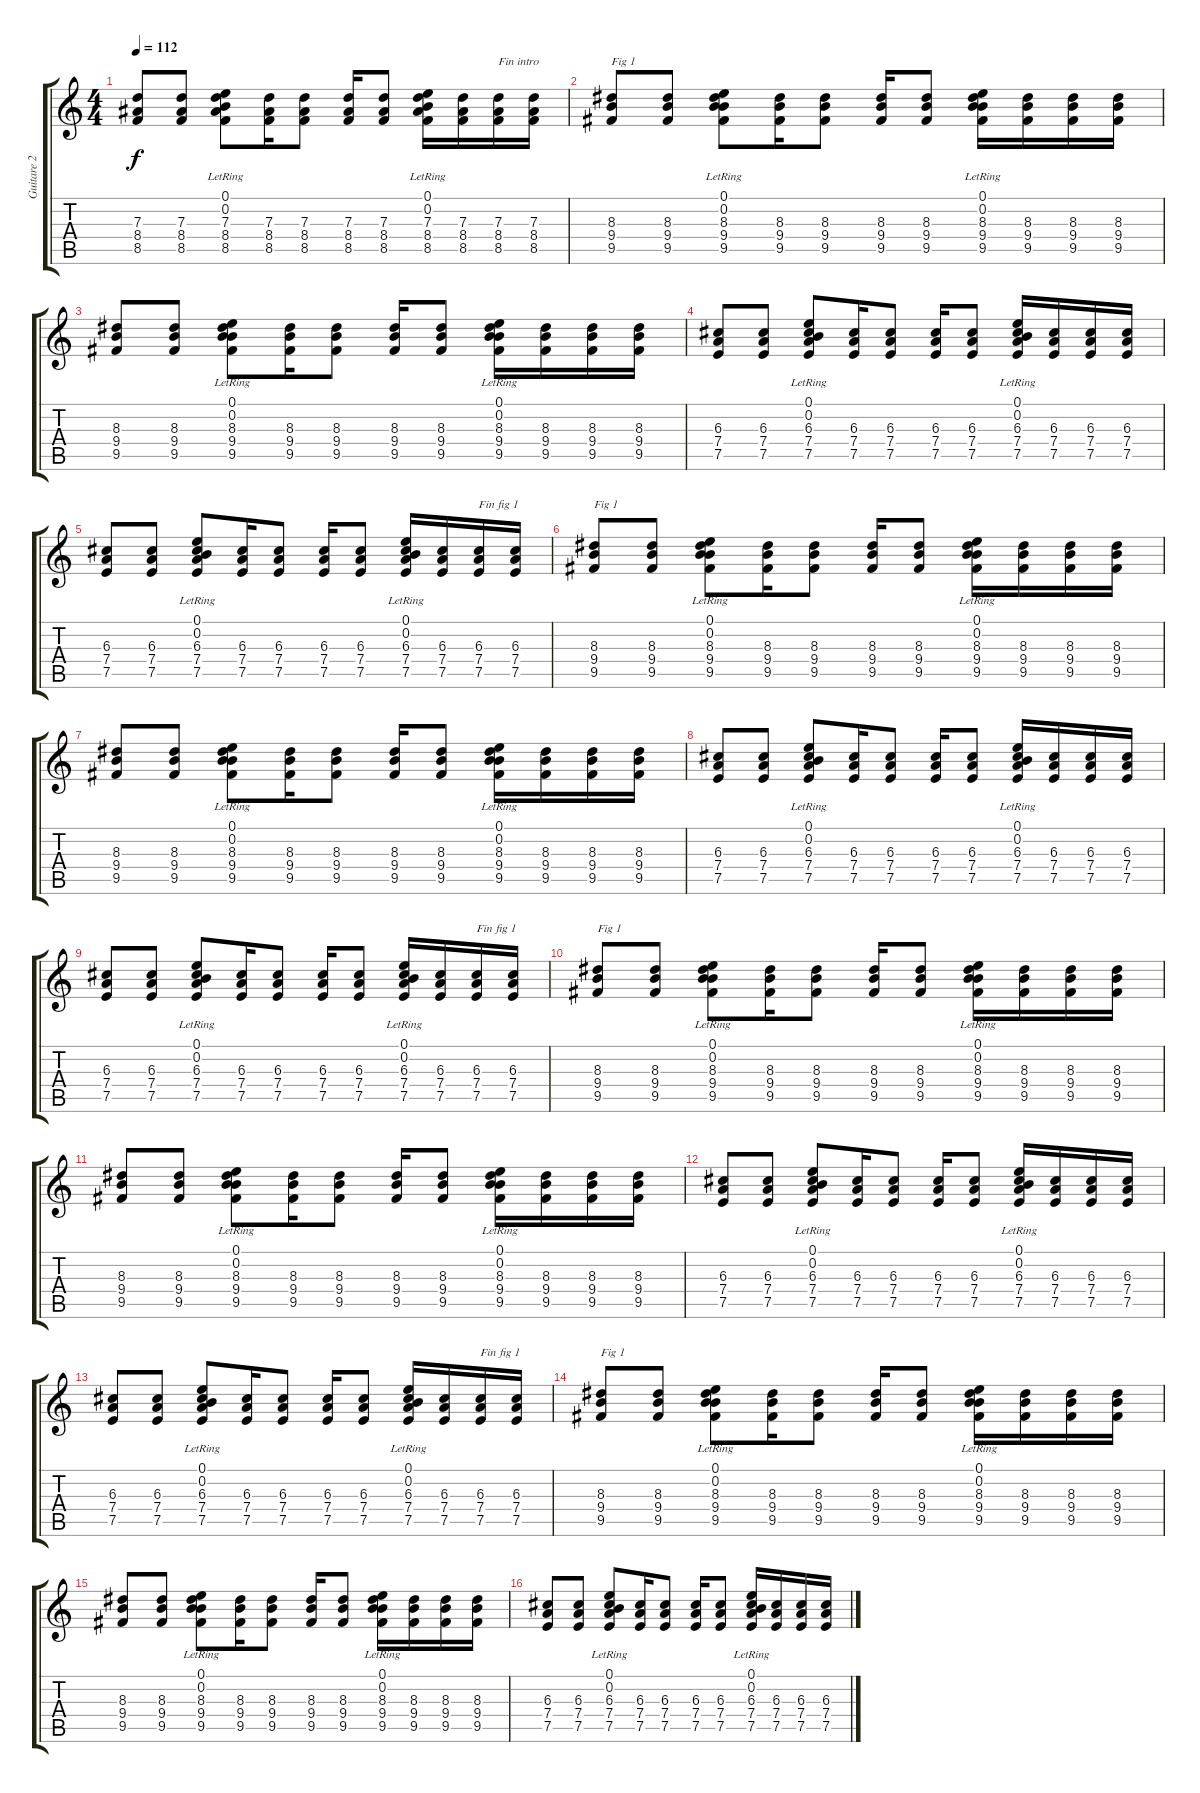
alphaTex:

\track ("Guitare 2" "Guitare 2") {instrument acousticguitarsteel}
\staff {score tabs}
\tuning (E4 B3 G3 D3 A2 E2) {hide}
\ts (4 4)
\tempo 112
\clef g2
\ks c
(7.3 8.4 8.5).8{dy f} (7.3 8.4 8.5).8 (0.1{lr} 0.2{lr} 7.3 8.4 8.5).8 (7.3 8.4 8.5).16 (7.3 8.4 8.5).8 (7.3 8.4 8.5).16 (7.3 8.4 8.5).8 (0.1{lr} 0.2{lr} 7.3 8.4 8.5).16 (7.3 8.4 8.5).16 (7.3 8.4 8.5).16{txt "Fin intro"} (7.3 8.4 8.5).16 |
(8.3 9.4 9.5).8{txt "Fig 1"} (8.3 9.4 9.5).8 (0.1{lr} 0.2{lr} 8.3 9.4 9.5).8 (8.3 9.4 9.5).16 (8.3 9.4 9.5).8 (8.3 9.4 9.5).16 (8.3 9.4 9.5).8 (0.1{lr} 0.2{lr} 8.3 9.4 9.5).16 (8.3 9.4 9.5).16 (8.3 9.4 9.5).16 (8.3 9.4 9.5).16 |
(8.3 9.4 9.5).8 (8.3 9.4 9.5).8 (0.1{lr} 0.2{lr} 8.3 9.4 9.5).8 (8.3 9.4 9.5).16 (8.3 9.4 9.5).8 (8.3 9.4 9.5).16 (8.3 9.4 9.5).8 (0.1{lr} 0.2{lr} 8.3 9.4 9.5).16 (8.3 9.4 9.5).16 (8.3 9.4 9.5).16 (8.3 9.4 9.5).16 |
(6.3 7.4 7.5).8 (6.3 7.4 7.5).8 (0.1{lr} 0.2{lr} 6.3 7.4 7.5).8 (6.3 7.4 7.5).16 (6.3 7.4 7.5).8 (6.3 7.4 7.5).16 (6.3 7.4 7.5).8 (0.1{lr} 0.2{lr} 6.3 7.4 7.5).16 (6.3 7.4 7.5).16 (6.3 7.4 7.5).16 (6.3 7.4 7.5).16 |
(6.3 7.4 7.5).8 (6.3 7.4 7.5).8 (0.1{lr} 0.2{lr} 6.3 7.4 7.5).8 (6.3 7.4 7.5).16 (6.3 7.4 7.5).8 (6.3 7.4 7.5).16 (6.3 7.4 7.5).8 (0.1{lr} 0.2{lr} 6.3 7.4 7.5).16 (6.3 7.4 7.5).16 (6.3 7.4 7.5).16{txt "Fin fig 1"} (6.3 7.4 7.5).16 |
(8.3 9.4 9.5).8{txt "Fig 1"} (8.3 9.4 9.5).8 (0.1{lr} 0.2{lr} 8.3 9.4 9.5).8 (8.3 9.4 9.5).16 (8.3 9.4 9.5).8 (8.3 9.4 9.5).16 (8.3 9.4 9.5).8 (0.1{lr} 0.2{lr} 8.3 9.4 9.5).16 (8.3 9.4 9.5).16 (8.3 9.4 9.5).16 (8.3 9.4 9.5).16 |
(8.3 9.4 9.5).8 (8.3 9.4 9.5).8 (0.1{lr} 0.2{lr} 8.3 9.4 9.5).8 (8.3 9.4 9.5).16 (8.3 9.4 9.5).8 (8.3 9.4 9.5).16 (8.3 9.4 9.5).8 (0.1{lr} 0.2{lr} 8.3 9.4 9.5).16 (8.3 9.4 9.5).16 (8.3 9.4 9.5).16 (8.3 9.4 9.5).16 |
(6.3 7.4 7.5).8 (6.3 7.4 7.5).8 (0.1{lr} 0.2{lr} 6.3 7.4 7.5).8 (6.3 7.4 7.5).16 (6.3 7.4 7.5).8 (6.3 7.4 7.5).16 (6.3 7.4 7.5).8 (0.1{lr} 0.2{lr} 6.3 7.4 7.5).16 (6.3 7.4 7.5).16 (6.3 7.4 7.5).16 (6.3 7.4 7.5).16 |
(6.3 7.4 7.5).8 (6.3 7.4 7.5).8 (0.1{lr} 0.2{lr} 6.3 7.4 7.5).8 (6.3 7.4 7.5).16 (6.3 7.4 7.5).8 (6.3 7.4 7.5).16 (6.3 7.4 7.5).8 (0.1{lr} 0.2{lr} 6.3 7.4 7.5).16 (6.3 7.4 7.5).16 (6.3 7.4 7.5).16{txt "Fin fig 1"} (6.3 7.4 7.5).16 |
(8.3 9.4 9.5).8{txt "Fig 1"} (8.3 9.4 9.5).8 (0.1{lr} 0.2{lr} 8.3 9.4 9.5).8 (8.3 9.4 9.5).16 (8.3 9.4 9.5).8 (8.3 9.4 9.5).16 (8.3 9.4 9.5).8 (0.1{lr} 0.2{lr} 8.3 9.4 9.5).16 (8.3 9.4 9.5).16 (8.3 9.4 9.5).16 (8.3 9.4 9.5).16 |
(8.3 9.4 9.5).8 (8.3 9.4 9.5).8 (0.1{lr} 0.2{lr} 8.3 9.4 9.5).8 (8.3 9.4 9.5).16 (8.3 9.4 9.5).8 (8.3 9.4 9.5).16 (8.3 9.4 9.5).8 (0.1{lr} 0.2{lr} 8.3 9.4 9.5).16 (8.3 9.4 9.5).16 (8.3 9.4 9.5).16 (8.3 9.4 9.5).16 |
(6.3 7.4 7.5).8 (6.3 7.4 7.5).8 (0.1{lr} 0.2{lr} 6.3 7.4 7.5).8 (6.3 7.4 7.5).16 (6.3 7.4 7.5).8 (6.3 7.4 7.5).16 (6.3 7.4 7.5).8 (0.1{lr} 0.2{lr} 6.3 7.4 7.5).16 (6.3 7.4 7.5).16 (6.3 7.4 7.5).16 (6.3 7.4 7.5).16 |
(6.3 7.4 7.5).8 (6.3 7.4 7.5).8 (0.1{lr} 0.2{lr} 6.3 7.4 7.5).8 (6.3 7.4 7.5).16 (6.3 7.4 7.5).8 (6.3 7.4 7.5).16 (6.3 7.4 7.5).8 (0.1{lr} 0.2{lr} 6.3 7.4 7.5).16 (6.3 7.4 7.5).16 (6.3 7.4 7.5).16{txt "Fin fig 1"} (6.3 7.4 7.5).16 |
(8.3 9.4 9.5).8{txt "Fig 1"} (8.3 9.4 9.5).8 (0.1{lr} 0.2{lr} 8.3 9.4 9.5).8 (8.3 9.4 9.5).16 (8.3 9.4 9.5).8 (8.3 9.4 9.5).16 (8.3 9.4 9.5).8 (0.1{lr} 0.2{lr} 8.3 9.4 9.5).16 (8.3 9.4 9.5).16 (8.3 9.4 9.5).16 (8.3 9.4 9.5).16 |
(8.3 9.4 9.5).8 (8.3 9.4 9.5).8 (0.1{lr} 0.2{lr} 8.3 9.4 9.5).8 (8.3 9.4 9.5).16 (8.3 9.4 9.5).8 (8.3 9.4 9.5).16 (8.3 9.4 9.5).8 (0.1{lr} 0.2{lr} 8.3 9.4 9.5).16 (8.3 9.4 9.5).16 (8.3 9.4 9.5).16 (8.3 9.4 9.5).16 |
(6.3 7.4 7.5).8 (6.3 7.4 7.5).8 (0.1{lr} 0.2{lr} 6.3 7.4 7.5).8 (6.3 7.4 7.5).16 (6.3 7.4 7.5).8 (6.3 7.4 7.5).16 (6.3 7.4 7.5).8 (0.1{lr} 0.2{lr} 6.3 7.4 7.5).16 (6.3 7.4 7.5).16 (6.3 7.4 7.5).16 (6.3 7.4 7.5).16
